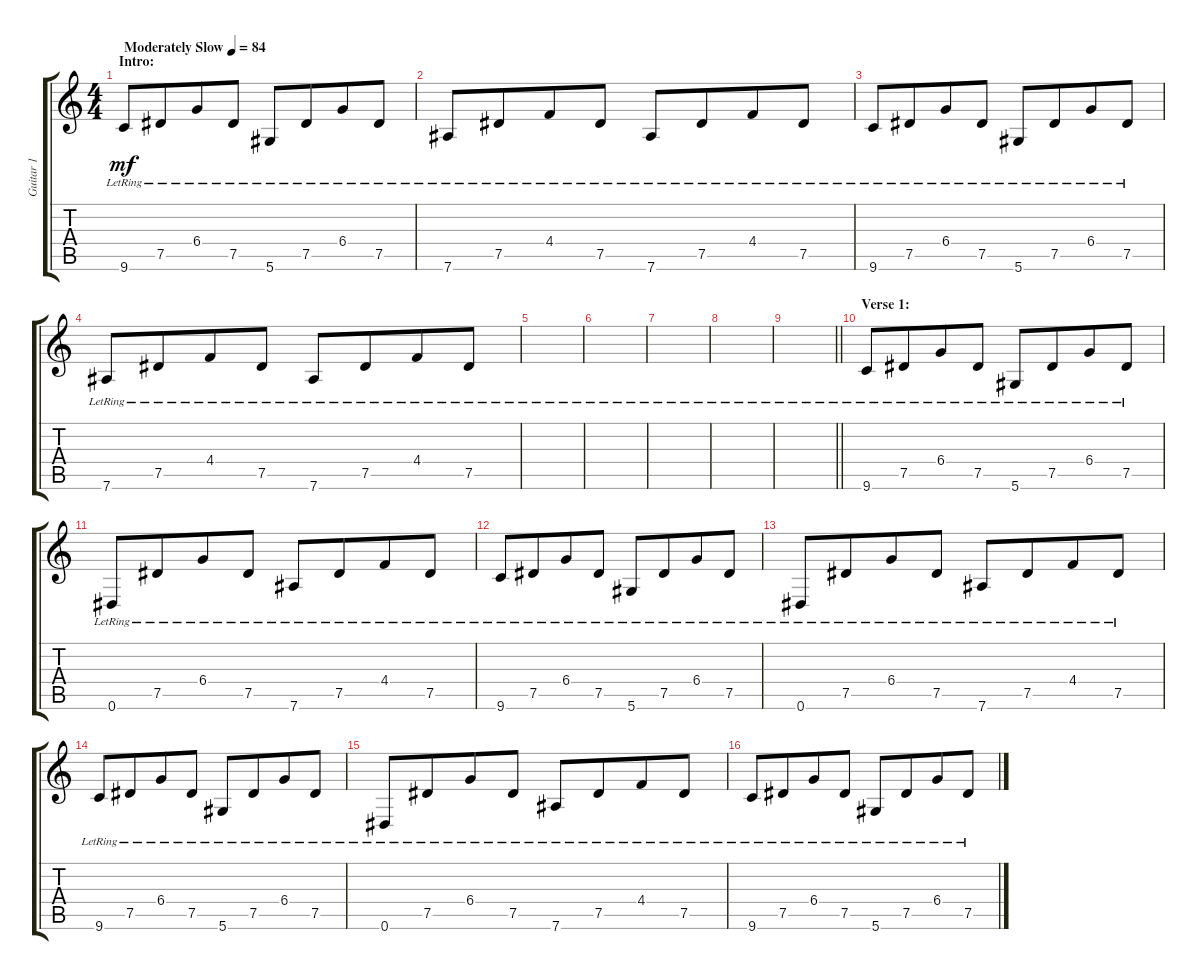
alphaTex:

\track ("Guitar 1" "Guitar 1") {instrument electricguitarclean}
\staff {score tabs}
\tuning (Eb4 Bb3 Gb3 Db3 Ab2 Eb2) {hide}
\ts (4 4)
\section ("" "Intro:")
\tempo (84 "Moderately Slow")
\clef g2
\ks c
9.6{lr}.8{dy mf instrument electricguitarclean} 7.5{lr}.8{beam merge} 6.4{lr}.8 7.5{lr}.8 5.6{lr}.8 7.5{lr}.8{beam merge} 6.4{lr}.8 7.5{lr}.8 |
7.6{lr}.8 7.5{lr}.8{beam merge} 4.4{lr}.8 7.5{lr}.8 7.6{lr}.8 7.5{lr}.8{beam merge} 4.4{lr}.8 7.5{lr}.8 |
9.6{lr}.8 7.5{lr}.8{beam merge} 6.4{lr}.8 7.5{lr}.8 5.6{lr}.8{txt ""} 7.5{lr}.8{beam merge} 6.4{lr}.8 7.5{lr}.8 |
7.6{lr}.8 7.5{lr}.8{beam merge} 4.4{lr}.8 7.5{lr}.8 7.6{lr}.8 7.5{lr}.8{beam merge} 4.4{lr}.8 7.5{lr}.8 |
|
|
|
|
\barLineRight lightlight
|
\section ("" "Verse 1:")
9.6{lr}.8 7.5{lr}.8{beam merge} 6.4{lr}.8 7.5{lr}.8 5.6{lr}.8 7.5{lr}.8{beam merge} 6.4{lr}.8 7.5{lr}.8 |
0.6{lr}.8 7.5{lr}.8{beam merge} 6.4{lr}.8 7.5{lr}.8 7.6{lr}.8 7.5{lr}.8{beam merge} 4.4{lr}.8 7.5{lr}.8 |
9.6{lr}.8 7.5{lr}.8{beam merge} 6.4{lr}.8 7.5{lr}.8 5.6{lr}.8 7.5{lr}.8{beam merge} 6.4{lr}.8 7.5{lr}.8 |
0.6{lr}.8 7.5{lr}.8{beam merge} 6.4{lr}.8 7.5{lr}.8 7.6{lr}.8 7.5{lr}.8{beam merge} 4.4{lr}.8 7.5{lr}.8 |
9.6{lr}.8 7.5{lr}.8{beam merge} 6.4{lr}.8 7.5{lr}.8 5.6{lr}.8 7.5{lr}.8{beam merge} 6.4{lr}.8 7.5{lr}.8 |
0.6{lr}.8 7.5{lr}.8{beam merge} 6.4{lr}.8 7.5{lr}.8 7.6{lr}.8 7.5{lr}.8{beam merge} 4.4{lr}.8 7.5{lr}.8 |
9.6{lr}.8 7.5{lr}.8{beam merge} 6.4{lr}.8 7.5{lr}.8 5.6{lr}.8 7.5{lr}.8{beam merge} 6.4{lr}.8 7.5{lr}.8
